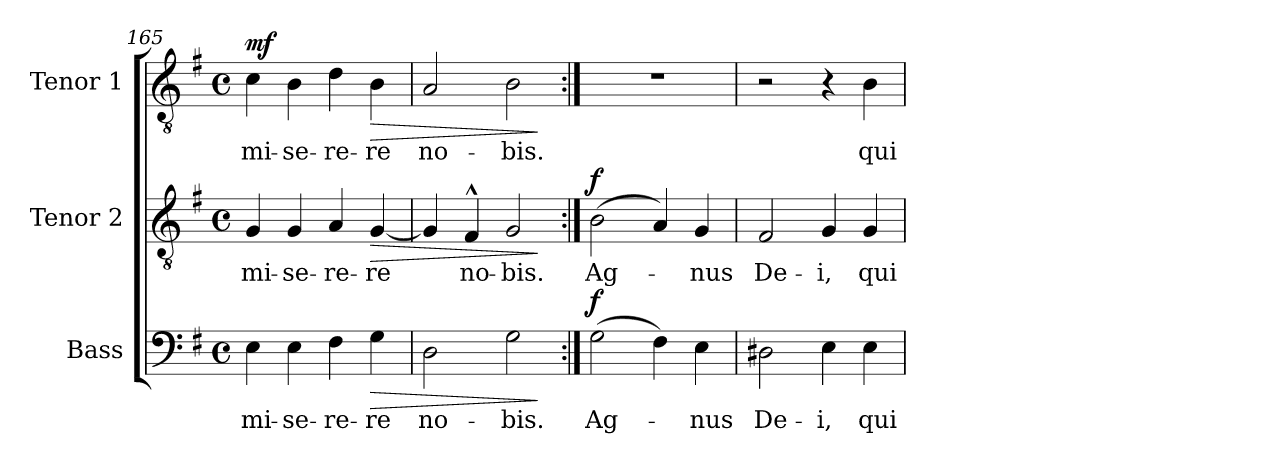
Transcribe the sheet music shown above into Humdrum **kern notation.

**kern	**text	**dynam	**kern	**text	**dynam	**kern	**text	**dynam
*part3	*part3	*part3	*part2	*part2	*part2	*part1	*part1	*part1
*staff3	*staff3	*staff3	*staff2	*staff2	*staff2	*staff1	*staff1	*staff1
*I"Bass	*	*	*I"Tenor 2	*	*	*I"Tenor 1	*	*
*I'B.	*	*	*I'T. 2	*	*	*I'T. 1	*	*
*clefF4	*	*	*clefGv2	*	*	*clefGv2	*	*
*k[f#]	*	*	*k[f#]	*	*	*k[f#]	*	*
*G:	*	*	*G:	*	*	*G:	*	*
*M4/4	*	*	*M4/4	*	*	*M4/4	*	*
*met(c)	*	*	*met(c)	*	*	*met(c)	*	*
=165	=165	=165	=165	=165	=165	=165	=165	=165
!	!LO:LY:b	!	!	!LO:LY:b	!	!	!LO:LY:b	!LO:DY:a
4E\	mi-	.	4G/	mi-	.	4c\	mi-	mf
!	!LO:LY:b	!	!	!LO:LY:b	!	!	!LO:LY:b	!
4E\	-se-	.	4G/	-se-	.	4B\	-se-	.
!	!LO:LY:b	!	!	!LO:LY:b	!	!	!LO:LY:b	!
4F#\	-re-	.	4A/	-re-	.	4d\	-re-	.
!	!LO:LY:b	!LO:HP:b	!	!LO:LY:b	!LO:HP:b	!	!LO:LY:b	!LO:HP:b
4G\	-re	>	[4G/	-re	>	4B\	-re	>
=166	=166	=166	=166	=166	=166	=166	=166	=166
!	!LO:LY:b	!	!	!	!	!	!LO:LY:b	!
2D\	no-	.	4G/]	.	.	2A/	no-	.
!	!	!	!	!LO:LY:b	!	!	!	!
.	.	.	4F#^^>/	no-	.	.	.	.
!	!LO:LY:b	!	!	!LO:LY:b	!	!	!LO:LY:b	!
2G\	-bis.	.	2G/	-bis.	.	2B\	-bis.	.
.	.	]	.	.	]	.	.	]
=167:|!	=167:|!	=167:|!	=167:|!	=167:|!	=167:|!	=167:|!	=167:|!	=167:|!
!	!LO:LY:b	!LO:DY:a	!	!LO:LY:b	!LO:DY:a	!	!	!
(>2G\	Ag-	f	(>2B\	Ag-	f	1r	.	.
4F#\)	.	.	4A/)	.	.	.	.	.
!	!LO:LY:b	!	!	!LO:LY:b	!	!	!	!
4E\	-nus	.	4G/	-nus	.	.	.	.
=168	=168	=168	=168	=168	=168	=168	=168	=168
!	!LO:LY:b	!	!	!LO:LY:b	!	!	!	!
2D#X\	De-	.	2F#/	De-	.	2r	.	.
!	!LO:LY:b	!	!	!LO:LY:b	!	!	!	!
4E\	-i,	.	4G/	-i,	.	4r	.	.
!	!LO:LY:b	!	!	!LO:LY:b	!	!	!LO:LY:b	!
4E\	qui	.	4G/	qui	.	4B\	qui	.
=	=	=	=	=	=	=	=	=
*-	*-	*-	*-	*-	*-	*-	*-	*-
